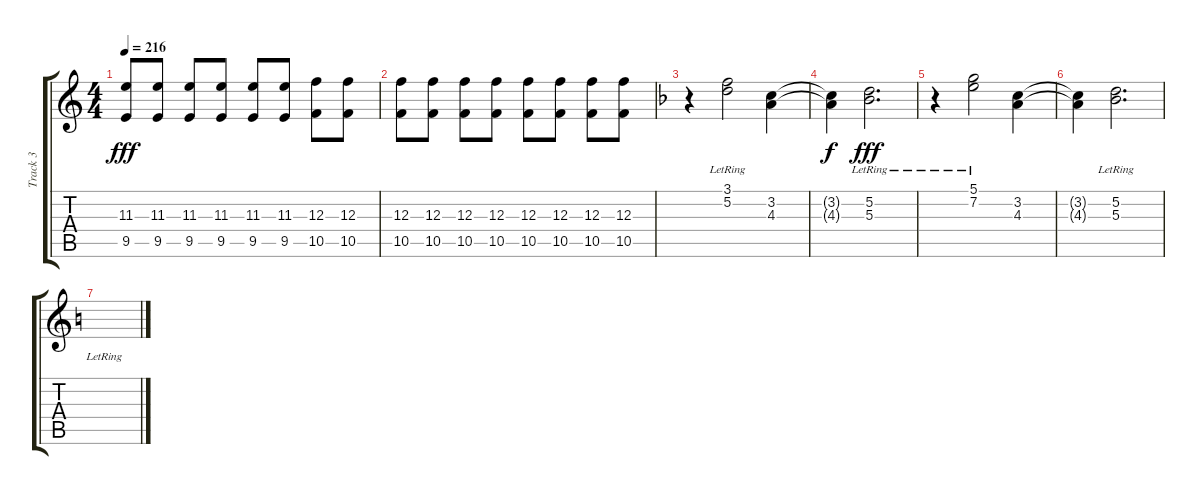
\track ("Track 3" "Track 3") {instrument overdrivenguitar}
\staff {score tabs}
\tuning (D4 A3 F3 C3 G2 D2) {hide}
\ts (4 4)
\tempo 216
\clef g2
\ks c
(11.3 9.5).8{dy fff} (11.3 9.5).8 (11.3 9.5).8 (11.3 9.5).8 (11.3 9.5).8 (11.3 9.5).8 (12.3 10.5).8 (12.3 10.5).8 |
(12.3 10.5).8 (12.3 10.5).8 (12.3 10.5).8 (12.3 10.5).8 (12.3 10.5).8 (12.3 10.5).8 (12.3 10.5).8 (12.3 10.5).8 |
\ks f
r.4 (3.1{lr} 5.2{lr}).2 (3.2 4.3).4 |
(3.2{t} 4.3{t}).4{dy f} (5.2 5.3{lr}).2{d dy fff} |
r.4 (5.1{lr} 7.2{lr}).2 (3.2 4.3).4 |
(3.2{t} 4.3{t}).4 (5.2 5.3{lr}).2{d} |
\ks c
